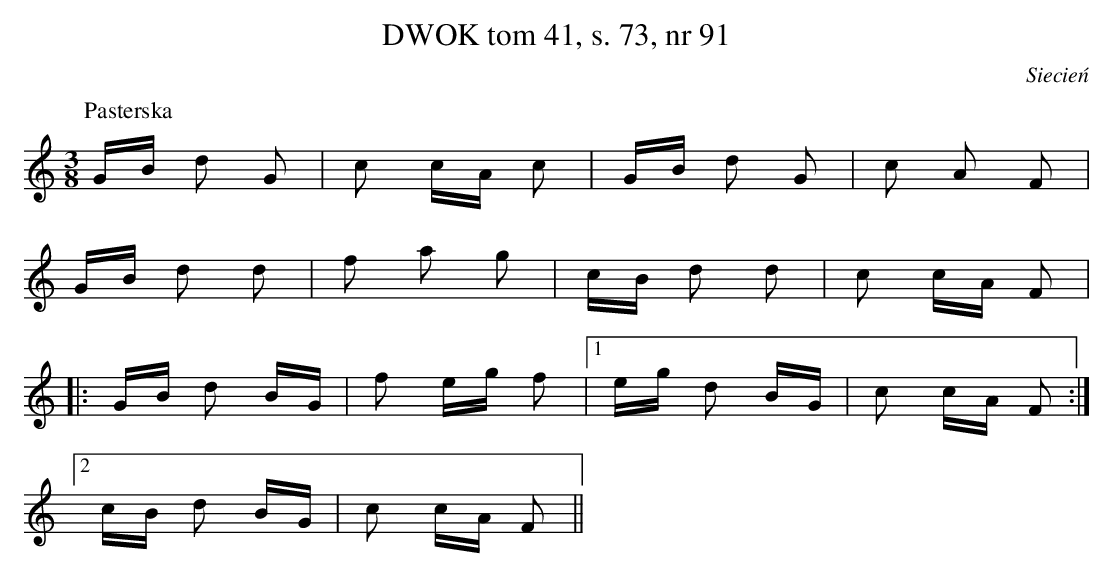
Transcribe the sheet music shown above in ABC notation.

X:1
T:DWOK tom 41, s. 73, nr 91
O:Siecień
L:1/16
M:3/8
K:C
P:Pasterska
GB d2 G2|c2 cA c2|GB d2 G2|c2 A2 F2|
GB d2 d2|f2 a2 g2|cB d2 d2|c2 cA F2|
|:GB d2 BG|f2 eg f2| [1eg d2 BG|c2 cA F2:|
[2cB d2 BG|c2 cA F2||
